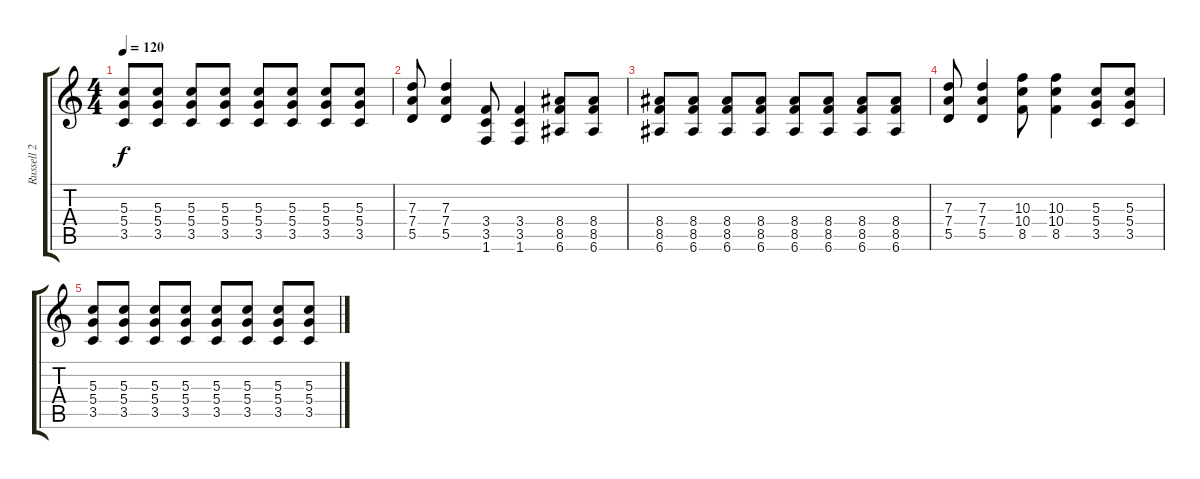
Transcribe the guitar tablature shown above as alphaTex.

\track ("Russell 2" "Russell 2") {instrument distortionguitar}
\staff {score tabs}
\tuning (E4 B3 G3 D3 A2 E2) {hide}
\ts (4 4)
\tempo 120
\clef g2
\ks c
(5.3 5.4 3.5).8{dy f} (5.3 5.4 3.5).8 (5.3 5.4 3.5).8 (5.3 5.4 3.5).8 (5.3 5.4 3.5).8 (5.3 5.4 3.5).8 (5.3 5.4 3.5).8 (5.3 5.4 3.5).8 |
(7.3 7.4 5.5).8 (7.3 7.4 5.5).4 (3.4 3.5 1.6).8 (3.4 3.5 1.6).4 (8.4 8.5 6.6).8 (8.4 8.5 6.6).8 |
(8.4 8.5 6.6).8 (8.4 8.5 6.6).8 (8.4 8.5 6.6).8 (8.4 8.5 6.6).8 (8.4 8.5 6.6).8 (8.4 8.5 6.6).8 (8.4 8.5 6.6).8 (8.4 8.5 6.6).8 |
(7.3 7.4 5.5).8 (7.3 7.4 5.5).4 (10.3 10.4 8.5).8 (10.3 10.4 8.5).4 (5.3 5.4 3.5).8 (5.3 5.4 3.5).8 |
(5.3 5.4 3.5).8 (5.3 5.4 3.5).8 (5.3 5.4 3.5).8 (5.3 5.4 3.5).8 (5.3 5.4 3.5).8 (5.3 5.4 3.5).8 (5.3 5.4 3.5).8 (5.3 5.4 3.5).8
